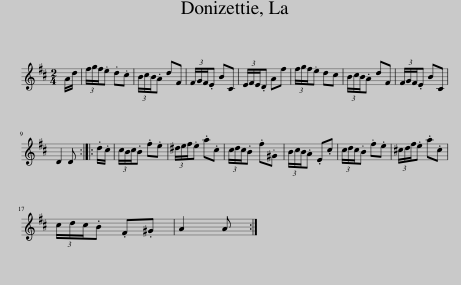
X:1
L:1/8
M:2/4
I:linebreak $
K:D
V:1 treble
V:1
 A/d/ | (3f/g/f/.e .d.c | (3B/c/B/.A dF | (3F/G/F/.E BC | (3E/F/E/.D Af | %5
 (3f/g/f/.e dc | (3B/c/B/.A dF | (3F/G/F/.E BC |$ D2 D :: .d/.c/ | %10
 (3c/B/c/.B .f.e | (3^d/e/f/.e .a.c | (3c/d/c/.B .f.^G | (3B/c/B/.A .E.c | (3c/d/c/.B .f.e | %15
 (3^c/d/f/.e .a.c |$ (3c/d/c/.B .F.^G | A2 A :| %18
